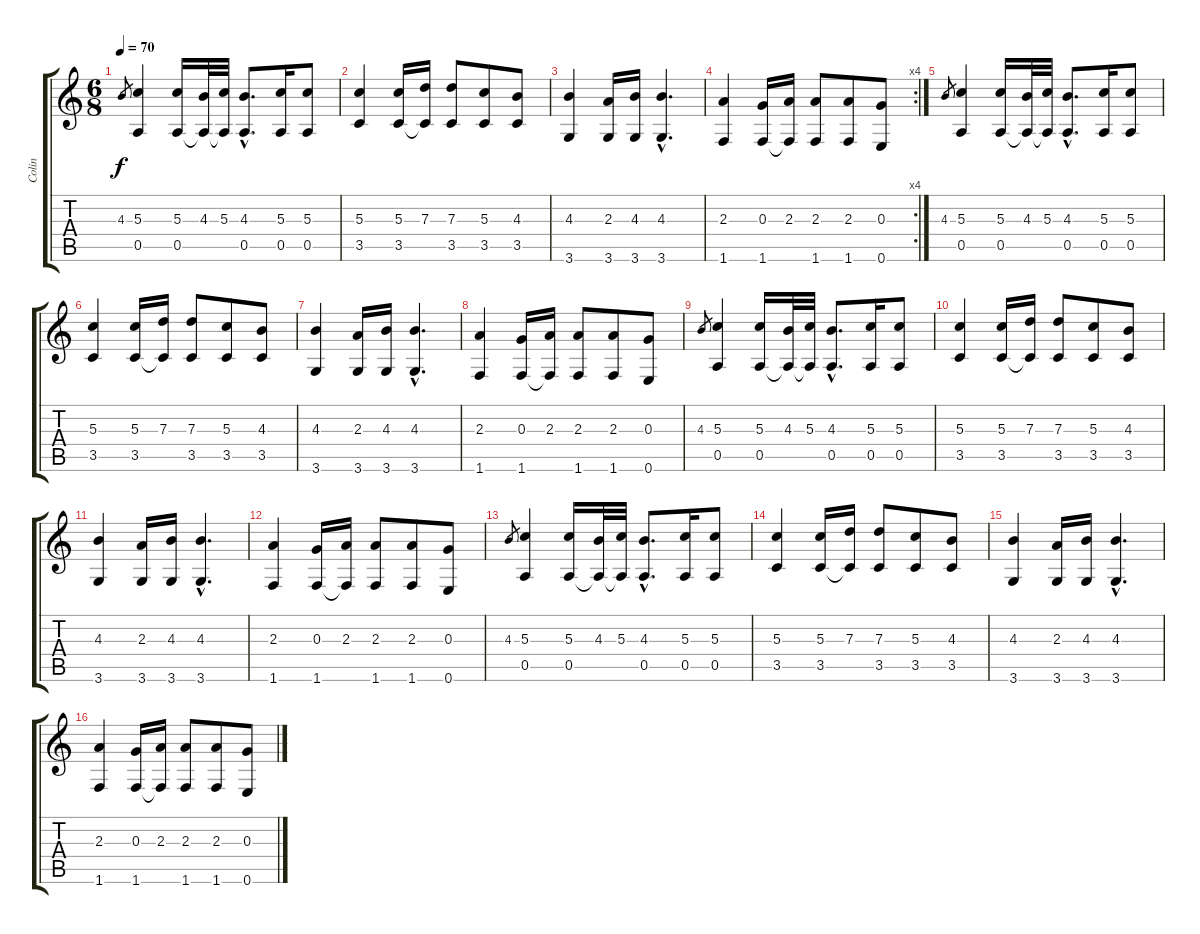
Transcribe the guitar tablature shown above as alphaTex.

\track ("Colin" "Colin") {instrument acousticguitarnylon}
\staff {score tabs}
\tuning (E4 B3 G3 D3 A2 E2) {hide}
\ts (6 8)
\tempo 70
\clef g2
\ks c
4.3.8{gr dy f instrument acousticguitarnylon} (5.3 0.5).4 (5.3 0.5).16 (4.3 0.5{t}).32 (5.3 0.5{t}).32 (4.3{hac} 0.5{hac}).8{d} (5.3 0.5).16 (5.3 0.5).8 |
(5.3 3.5).4 (5.3 3.5).16 (7.3 3.5{t}).16 (7.3 3.5).8 (5.3 3.5).8 (4.3 3.5).8 |
(4.3 3.6).4 (2.3 3.6).16 (4.3 3.6).16 (4.3{hac} 3.6{hac}).4{d} |
\rc 4
(2.3 1.6).4 (0.3 1.6).16 (2.3 1.6{t}).16 (2.3 1.6).8 (2.3 1.6).8 (0.3 0.6).8 |
4.3.8{gr} (5.3 0.5).4 (5.3 0.5).16 (4.3 0.5{t}).32 (5.3 0.5{t}).32 (4.3{hac} 0.5{hac}).8{d} (5.3 0.5).16 (5.3 0.5).8 |
(5.3 3.5).4 (5.3 3.5).16 (7.3 3.5{t}).16 (7.3 3.5).8 (5.3 3.5).8 (4.3 3.5).8 |
(4.3 3.6).4 (2.3 3.6).16 (4.3 3.6).16 (4.3{hac} 3.6{hac}).4{d} |
(2.3 1.6).4 (0.3 1.6).16 (2.3 1.6{t}).16 (2.3 1.6).8 (2.3 1.6).8 (0.3 0.6).8 |
4.3.8{gr} (5.3 0.5).4 (5.3 0.5).16 (4.3 0.5{t}).32 (5.3 0.5{t}).32 (4.3{hac} 0.5{hac}).8{d} (5.3 0.5).16 (5.3 0.5).8 |
(5.3 3.5).4 (5.3 3.5).16 (7.3 3.5{t}).16 (7.3 3.5).8 (5.3 3.5).8 (4.3 3.5).8 |
(4.3 3.6).4 (2.3 3.6).16 (4.3 3.6).16 (4.3{hac} 3.6{hac}).4{d} |
(2.3 1.6).4 (0.3 1.6).16 (2.3 1.6{t}).16 (2.3 1.6).8 (2.3 1.6).8 (0.3 0.6).8 |
4.3.8{gr} (5.3 0.5).4 (5.3 0.5).16 (4.3 0.5{t}).32 (5.3 0.5{t}).32 (4.3{hac} 0.5{hac}).8{d} (5.3 0.5).16 (5.3 0.5).8 |
(5.3 3.5).4 (5.3 3.5).16 (7.3 3.5{t}).16 (7.3 3.5).8 (5.3 3.5).8 (4.3 3.5).8 |
(4.3 3.6).4 (2.3 3.6).16 (4.3 3.6).16 (4.3{hac} 3.6{hac}).4{d} |
(2.3 1.6).4 (0.3 1.6).16 (2.3 1.6{t}).16 (2.3 1.6).8 (2.3 1.6).8 (0.3 0.6).8
